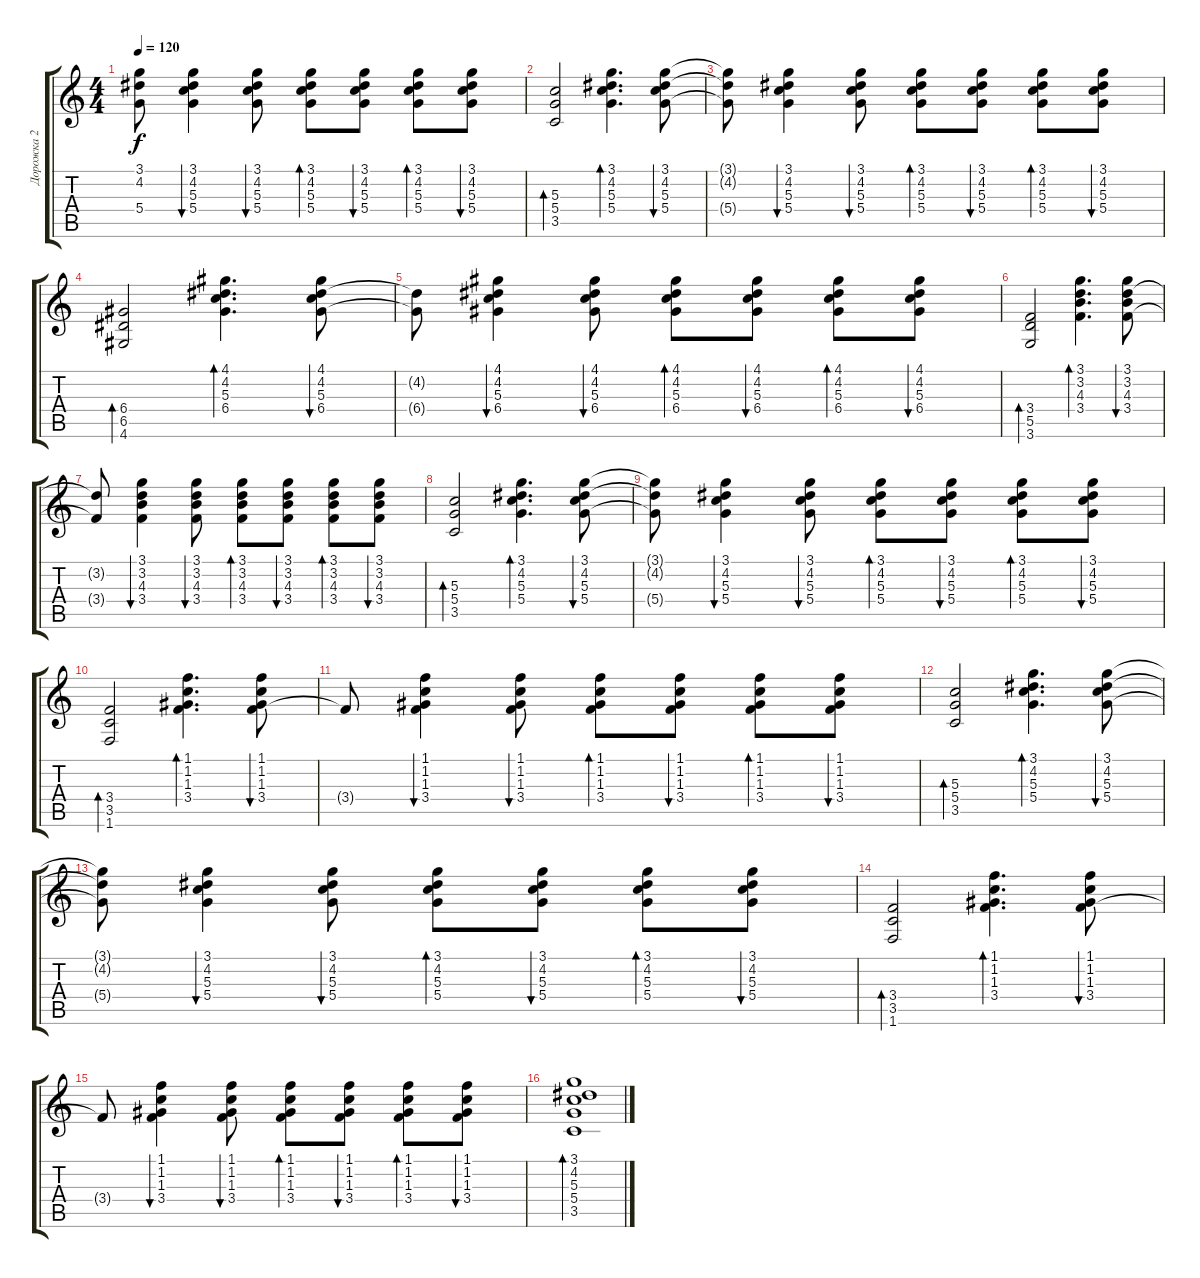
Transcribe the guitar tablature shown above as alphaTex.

\track ("Дорожка 2" "Дорожка 2") {instrument acousticguitarsteel}
\staff {score tabs}
\tuning (E4 B3 G3 D3 A2 E2) {hide}
\ts (4 4)
\tempo 120
\clef g2
\ks c
(3.1{t} 4.2{t} 5.4{t}).8{dy f} (3.1 4.2 5.3 5.4).4{bu 30} (3.1 4.2 5.3 5.4).8{bu 30} (3.1 4.2 5.3 5.4).8{bd 30} (3.1 4.2 5.3 5.4).8{bu 30} (3.1 4.2 5.3 5.4).8{bd 30} (3.1 4.2 5.3 5.4).8{bu 30} |
(5.3 5.4 3.5).2{bd 30} (3.1 4.2 5.3 5.4).4{d bd 30} (3.1 4.2 5.3 5.4).8{bu 30} |
(3.1{t} 4.2{t} 5.4{t}).8 (3.1 4.2 5.3 5.4).4{bu 30} (3.1 4.2 5.3 5.4).8{bu 30} (3.1 4.2 5.3 5.4).8{bd 30} (3.1 4.2 5.3 5.4).8{bu 30} (3.1 4.2 5.3 5.4).8{bd 30} (3.1 4.2 5.3 5.4).8{bu 30} |
(6.4 6.5 4.6).2{bd 30} (4.1 4.2 5.3 6.4).4{d bd 30} (4.1 4.2 5.3 6.4).8{bu 30} |
(4.2{t} 6.4{t}).8 (4.1 4.2 5.3 6.4).4{bu 30} (4.1 4.2 5.3 6.4).8{bu 30} (4.1 4.2 5.3 6.4).8{bd 30} (4.1 4.2 5.3 6.4).8{bu 30} (4.1 4.2 5.3 6.4).8{bd 30} (4.1 4.2 5.3 6.4).8{bu 30} |
(3.4 5.5 3.6).2{bd 30} (3.1 3.2 4.3 3.4).4{d bd 30} (3.1 3.2 4.3 3.4).8{bu 30} |
(3.2{t} 3.4{t}).8 (3.1 3.2 4.3 3.4).4{bu 30} (3.1 3.2 4.3 3.4).8{bu 30} (3.1 3.2 4.3 3.4).8{bd 30} (3.1 3.2 4.3 3.4).8{bu 30} (3.1 3.2 4.3 3.4).8{bd 30} (3.1 3.2 4.3 3.4).8{bu 30} |
(5.3 5.4 3.5).2{bd 30} (3.1 4.2 5.3 5.4).4{d bd 30} (3.1 4.2 5.3 5.4).8{bu 30} |
(3.1{t} 4.2{t} 5.4{t}).8 (3.1 4.2 5.3 5.4).4{bu 30} (3.1 4.2 5.3 5.4).8{bu 30} (3.1 4.2 5.3 5.4).8{bd 30} (3.1 4.2 5.3 5.4).8{bu 30} (3.1 4.2 5.3 5.4).8{bd 30} (3.1 4.2 5.3 5.4).8{bu 30} |
(3.4 3.5 1.6).2{bd 30} (1.1 1.2 1.3 3.4).4{d bd 30} (1.1 1.2 1.3 3.4).8{bu 30} |
3.4{t}.8 (1.1 1.2 1.3 3.4).4{bu 30} (1.1 1.2 1.3 3.4).8{bu 30} (1.1 1.2 1.3 3.4).8{bd 30} (1.1 1.2 1.3 3.4).8{bu 30} (1.1 1.2 1.3 3.4).8{bd 30} (1.1 1.2 1.3 3.4).8{bu 30} |
(5.3 5.4 3.5).2{bd 30} (3.1 4.2 5.3 5.4).4{d bd 30} (3.1 4.2 5.3 5.4).8{bu 30} |
(3.1{t} 4.2{t} 5.4{t}).8 (3.1 4.2 5.3 5.4).4{bu 30} (3.1 4.2 5.3 5.4).8{bu 30} (3.1 4.2 5.3 5.4).8{bd 30} (3.1 4.2 5.3 5.4).8{bu 30} (3.1 4.2 5.3 5.4).8{bd 30} (3.1 4.2 5.3 5.4).8{bu 30} |
(3.4 3.5 1.6).2{bd 30} (1.1 1.2 1.3 3.4).4{d bd 30} (1.1 1.2 1.3 3.4).8{bu 30} |
3.4{t}.8 (1.1 1.2 1.3 3.4).4{bu 30} (1.1 1.2 1.3 3.4).8{bu 30} (1.1 1.2 1.3 3.4).8{bd 30} (1.1 1.2 1.3 3.4).8{bu 30} (1.1 1.2 1.3 3.4).8{bd 30} (1.1 1.2 1.3 3.4).8{bu 30} |
(3.1 4.2 5.3 5.4 3.5).1{bd 480}
